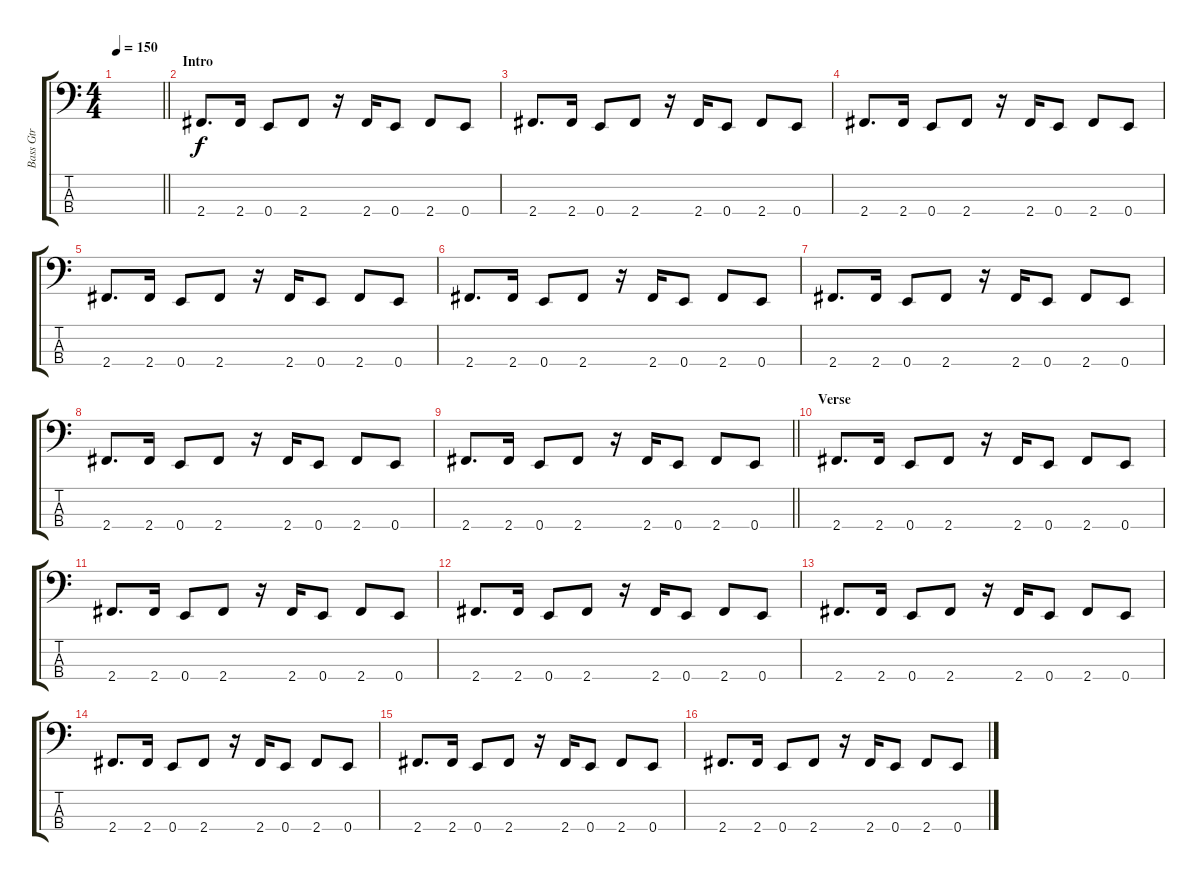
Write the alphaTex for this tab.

\track ("Bass Gtr" "Bass Gtr") {instrument electricbasspick}
\staff {score tabs}
\tuning (G2 D2 A1 E1) {hide}
\ts (4 4)
\tempo 150
\clef f4
\barLineRight lightlight
\ks c
|
\section ("" "Intro")
2.4.8{d} 2.4.16 0.4.8 2.4.8 r.16 2.4.16 0.4.8 2.4.8 0.4.8 |
2.4.8{d} 2.4.16 0.4.8 2.4.8 r.16 2.4.16 0.4.8 2.4.8 0.4.8 |
2.4.8{d} 2.4.16 0.4.8 2.4.8 r.16 2.4.16 0.4.8 2.4.8 0.4.8 |
2.4.8{d} 2.4.16 0.4.8 2.4.8 r.16 2.4.16 0.4.8 2.4.8 0.4.8 |
2.4.8{d} 2.4.16 0.4.8 2.4.8 r.16 2.4.16 0.4.8 2.4.8 0.4.8 |
2.4.8{d} 2.4.16 0.4.8 2.4.8 r.16 2.4.16 0.4.8 2.4.8 0.4.8 |
2.4.8{d} 2.4.16 0.4.8 2.4.8 r.16 2.4.16 0.4.8 2.4.8 0.4.8 |
\barLineRight lightlight
2.4.8{d} 2.4.16 0.4.8 2.4.8 r.16 2.4.16 0.4.8 2.4.8 0.4.8 |
\section ("" "Verse")
2.4.8{d} 2.4.16 0.4.8 2.4.8 r.16 2.4.16 0.4.8 2.4.8 0.4.8 |
2.4.8{d} 2.4.16 0.4.8 2.4.8 r.16 2.4.16 0.4.8 2.4.8 0.4.8 |
2.4.8{d} 2.4.16 0.4.8 2.4.8 r.16 2.4.16 0.4.8 2.4.8 0.4.8 |
2.4.8{d} 2.4.16 0.4.8 2.4.8 r.16 2.4.16 0.4.8 2.4.8 0.4.8 |
2.4.8{d} 2.4.16 0.4.8 2.4.8 r.16 2.4.16 0.4.8 2.4.8 0.4.8 |
2.4.8{d} 2.4.16 0.4.8 2.4.8 r.16 2.4.16 0.4.8 2.4.8 0.4.8 |
2.4.8{d} 2.4.16 0.4.8 2.4.8 r.16 2.4.16 0.4.8 2.4.8 0.4.8
